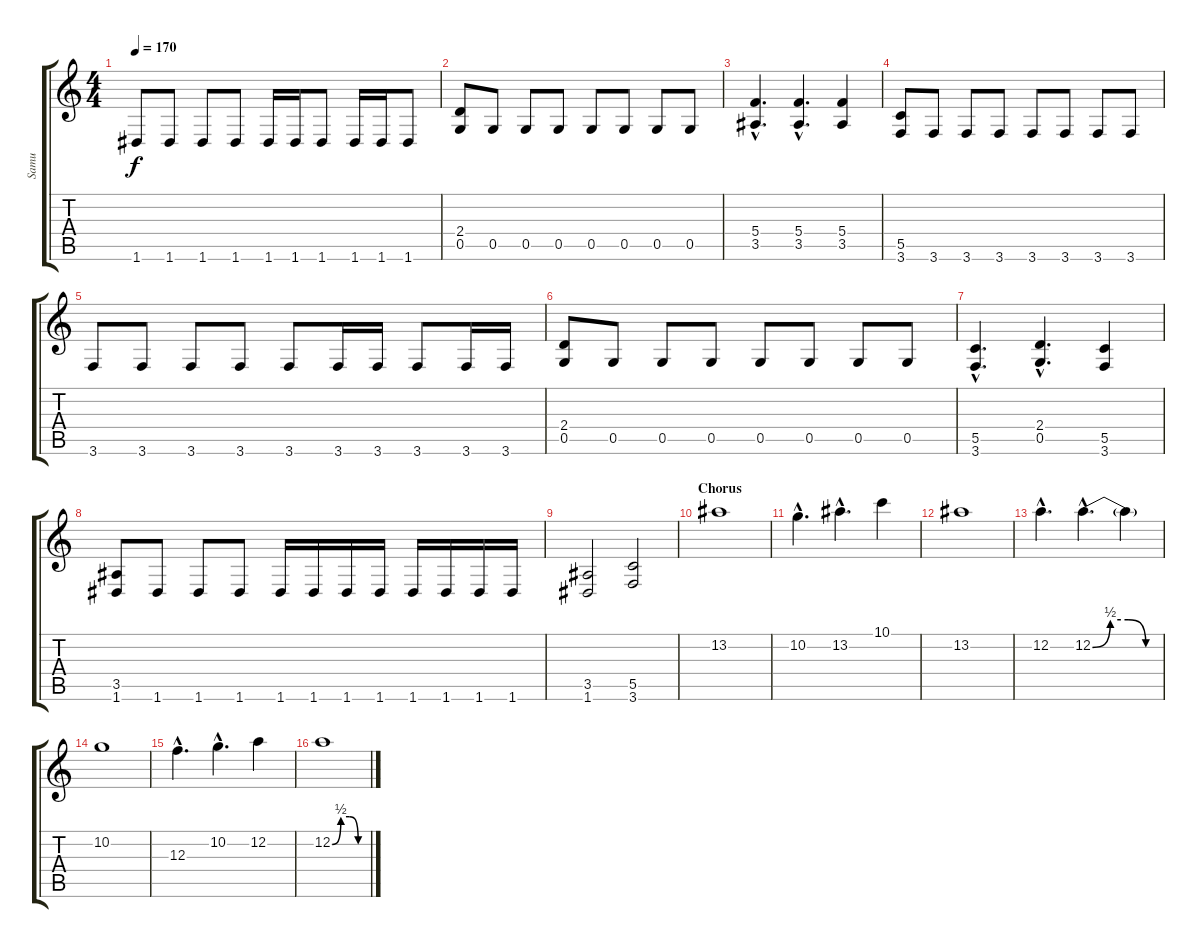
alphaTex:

\track ("Samu" "Samu") {instrument distortionguitar}
\staff {score tabs}
\tuning (D4 A3 F3 C3 G2 D2) {hide}
\ts (4 4)
\tempo 170
\clef g2
\ks c
1.6.8{dy f} 1.6.8 1.6.8 1.6.8 1.6.16 1.6.16 1.6.8 1.6.16 1.6.16 1.6.8 |
(2.4 0.5).8 0.5.8 0.5.8 0.5.8 0.5.8 0.5.8 0.5.8 0.5.8 |
(5.4{hac} 3.5{hac}).4{d} (5.4{hac} 3.5{hac}).4{d} (5.4 3.5).4 |
(5.5 3.6).8 3.6.8 3.6.8 3.6.8 3.6.8 3.6.8 3.6.8 3.6.8 |
3.6.8 3.6.8 3.6.8 3.6.8 3.6.8 3.6.16 3.6.16 3.6.8 3.6.16 3.6.16 |
(2.4 0.5).8 0.5.8 0.5.8 0.5.8 0.5.8 0.5.8 0.5.8 0.5.8 |
(5.5{hac} 3.6{hac}).4{d} (2.4{hac} 0.5{hac}).4{d} (5.5 3.6).4 |
(3.5 1.6).8 1.6.8 1.6.8 1.6.8 1.6.16 1.6.16 1.6.16 1.6.16 1.6.16 1.6.16 1.6.16 1.6.16 |
(3.5 1.6).2 (5.5 3.6).2 |
\section ("" "Chorus")
13.2.1 |
10.2{hac}.4{d} 13.2{hac}.4{d} 10.1.4 |
13.2.1 |
12.2{hac}.4{d} 12.2{be (custom 0 0 15 2 30 2 45 0 60 0) hac}.4{d} 12.2{t}.4 |
10.2.1 |
12.3{hac}.4{d} 10.2{hac}.4{d} 12.2.4 |
12.2{be (custom 0 0 15 2 30 2 45 0 60 0)}.1
